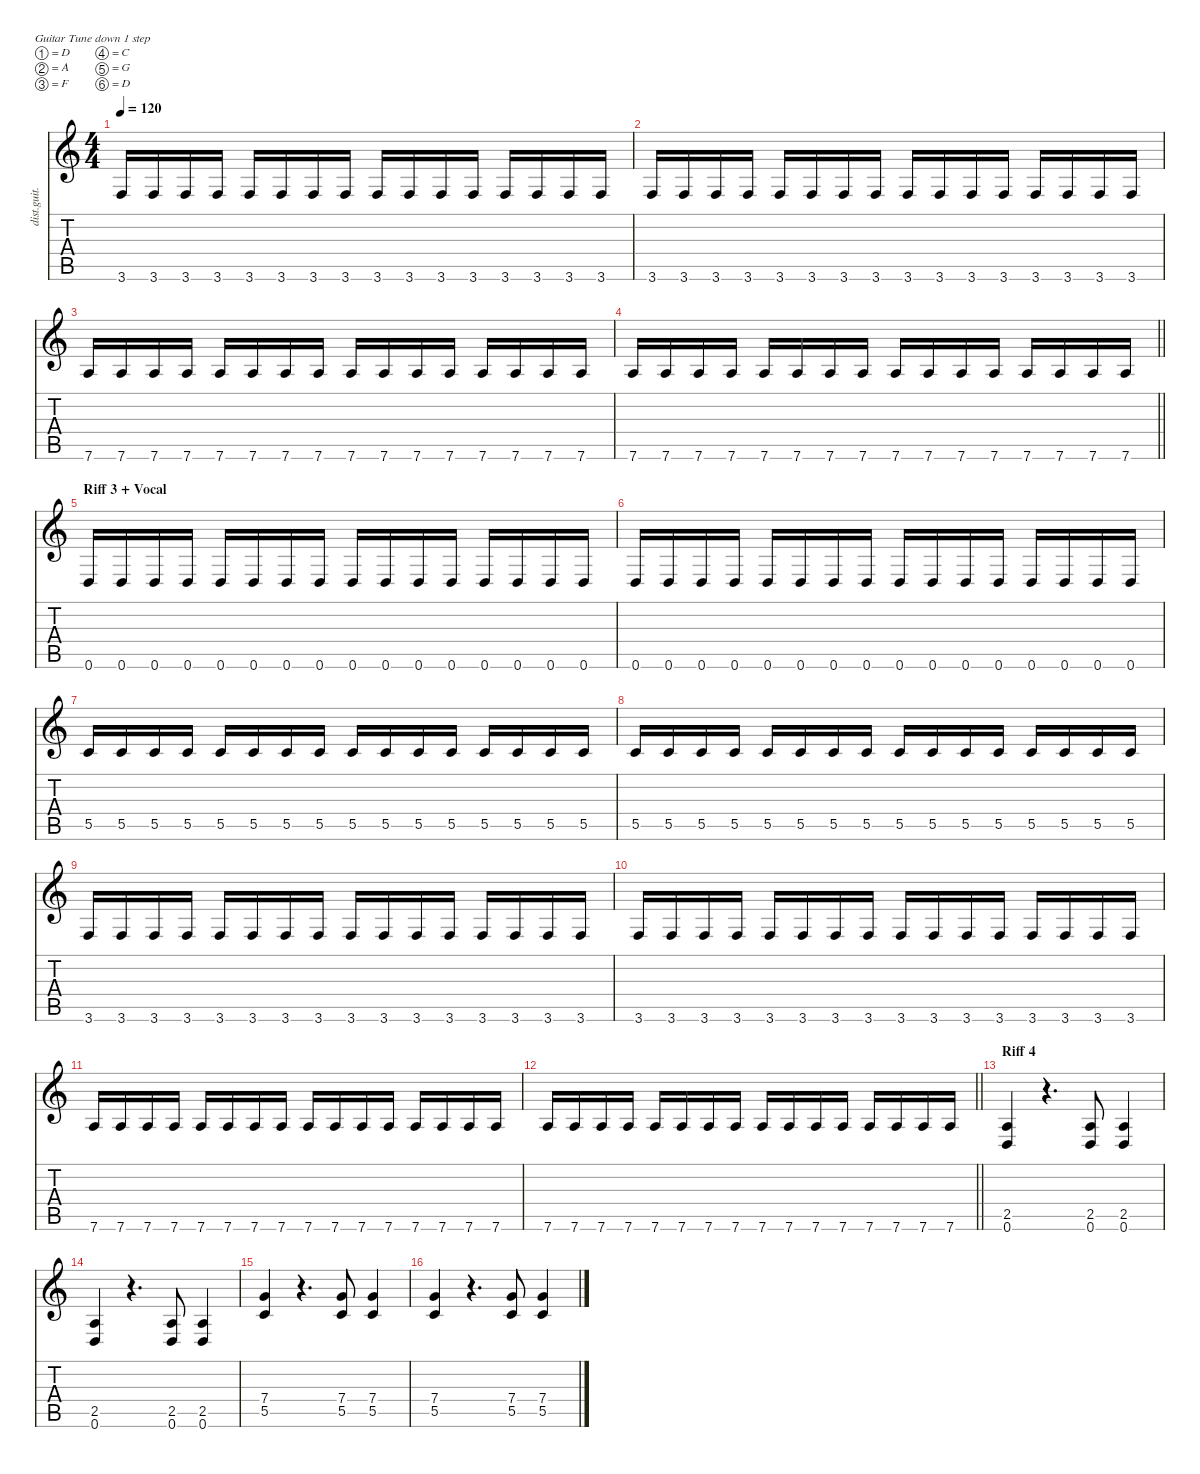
\defaultSystemsLayout 4
\hideDynamics
\bracketExtendMode nobrackets
\otherSystemsTrackNameOrientation horizontal
\track ("Rhytm guitar" "dist.guit.") {instrument distortionguitar}
\staff {score tabs}
\tuning (D4 A3 F3 C3 G2 D2)
\ts (4 4)
\tempo 120
\clef g2
\ks c
3.6.16{dy f beam Up} 3.6.16{beam Up} 3.6.16{beam Up} 3.6.16{beam Up} 3.6.16{beam Up} 3.6.16{beam Up} 3.6.16{beam Up} 3.6.16{beam Up} 3.6.16{beam Up} 3.6.16{beam Up} 3.6.16{beam Up} 3.6.16{beam Up} 3.6.16{beam Up} 3.6.16{beam Up} 3.6.16{beam Up} 3.6.16{beam Up} |
3.6.16{beam Up} 3.6.16{beam Up} 3.6.16{beam Up} 3.6.16{beam Up} 3.6.16{beam Up} 3.6.16{beam Up} 3.6.16{beam Up} 3.6.16{beam Up} 3.6.16{beam Up} 3.6.16{beam Up} 3.6.16{beam Up} 3.6.16{beam Up} 3.6.16{beam Up} 3.6.16{beam Up} 3.6.16{beam Up} 3.6.16{beam Up} |
7.6.16{beam Up} 7.6.16{beam Up} 7.6.16{beam Up} 7.6.16{beam Up} 7.6.16{beam Up} 7.6.16{beam Up} 7.6.16{beam Up} 7.6.16{beam Up} 7.6.16{beam Up} 7.6.16{beam Up} 7.6.16{beam Up} 7.6.16{beam Up} 7.6.16{beam Up} 7.6.16{beam Up} 7.6.16{beam Up} 7.6.16{beam Up} |
\barLineRight lightlight
7.6.16{beam Up} 7.6.16{beam Up} 7.6.16{beam Up} 7.6.16{beam Up} 7.6.16{beam Up} 7.6.16{beam Up} 7.6.16{beam Up} 7.6.16{beam Up} 7.6.16{beam Up} 7.6.16{beam Up} 7.6.16{beam Up} 7.6.16{beam Up} 7.6.16{beam Up} 7.6.16{beam Up} 7.6.16{beam Up} 7.6.16{beam Up} |
\section ("" "Riff 3 + Vocal")
0.6.16{beam Up} 0.6.16{beam Up} 0.6.16{beam Up} 0.6.16{beam Up} 0.6.16{beam Up} 0.6.16{beam Up} 0.6.16{beam Up} 0.6.16{beam Up} 0.6.16{beam Up} 0.6.16{beam Up} 0.6.16{beam Up} 0.6.16{beam Up} 0.6.16{beam Up} 0.6.16{beam Up} 0.6.16{beam Up} 0.6.16{beam Up} |
0.6.16{beam Up} 0.6.16{beam Up} 0.6.16{beam Up} 0.6.16{beam Up} 0.6.16{beam Up} 0.6.16{beam Up} 0.6.16{beam Up} 0.6.16{beam Up} 0.6.16{beam Up} 0.6.16{beam Up} 0.6.16{beam Up} 0.6.16{beam Up} 0.6.16{beam Up} 0.6.16{beam Up} 0.6.16{beam Up} 0.6.16{beam Up} |
5.5.16{beam Up} 5.5.16{beam Up} 5.5.16{beam Up} 5.5.16{beam Up} 5.5.16{beam Up} 5.5.16{beam Up} 5.5.16{beam Up} 5.5.16{beam Up} 5.5.16{beam Up} 5.5.16{beam Up} 5.5.16{beam Up} 5.5.16{beam Up} 5.5.16{beam Up} 5.5.16{beam Up} 5.5.16{beam Up} 5.5.16{beam Up} |
5.5.16{beam Up} 5.5.16{beam Up} 5.5.16{beam Up} 5.5.16{beam Up} 5.5.16{beam Up} 5.5.16{beam Up} 5.5.16{beam Up} 5.5.16{beam Up} 5.5.16{beam Up} 5.5.16{beam Up} 5.5.16{beam Up} 5.5.16{beam Up} 5.5.16{beam Up} 5.5.16{beam Up} 5.5.16{beam Up} 5.5.16{beam Up} |
3.6.16{beam Up} 3.6.16{beam Up} 3.6.16{beam Up} 3.6.16{beam Up} 3.6.16{beam Up} 3.6.16{beam Up} 3.6.16{beam Up} 3.6.16{beam Up} 3.6.16{beam Up} 3.6.16{beam Up} 3.6.16{beam Up} 3.6.16{beam Up} 3.6.16{beam Up} 3.6.16{beam Up} 3.6.16{beam Up} 3.6.16{beam Up} |
3.6.16{beam Up} 3.6.16{beam Up} 3.6.16{beam Up} 3.6.16{beam Up} 3.6.16{beam Up} 3.6.16{beam Up} 3.6.16{beam Up} 3.6.16{beam Up} 3.6.16{beam Up} 3.6.16{beam Up} 3.6.16{beam Up} 3.6.16{beam Up} 3.6.16{beam Up} 3.6.16{beam Up} 3.6.16{beam Up} 3.6.16{beam Up} |
7.6.16{beam Up} 7.6.16{beam Up} 7.6.16{beam Up} 7.6.16{beam Up} 7.6.16{beam Up} 7.6.16{beam Up} 7.6.16{beam Up} 7.6.16{beam Up} 7.6.16{beam Up} 7.6.16{beam Up} 7.6.16{beam Up} 7.6.16{beam Up} 7.6.16{beam Up} 7.6.16{beam Up} 7.6.16{beam Up} 7.6.16{beam Up} |
\barLineRight lightlight
7.6.16{beam Up} 7.6.16{beam Up} 7.6.16{beam Up} 7.6.16{beam Up} 7.6.16{beam Up} 7.6.16{beam Up} 7.6.16{beam Up} 7.6.16{beam Up} 7.6.16{beam Up} 7.6.16{beam Up} 7.6.16{beam Up} 7.6.16{beam Up} 7.6.16{beam Up} 7.6.16{beam Up} 7.6.16{beam Up} 7.6.16{beam Up} |
\section ("" "Riff 4")
(2.5 0.6).4{beam Up} r.4{d beam Up} (2.5 0.6).8{beam Up} (2.5 0.6).4{beam Up} |
(2.5 0.6).4{beam Up} r.4{d beam Up} (2.5 0.6).8{beam Up} (2.5 0.6).4{beam Up} |
(7.4 5.5).4{beam Up} r.4{d beam Up} (7.4 5.5).8{beam Up} (7.4 5.5).4{beam Up} |
(7.4 5.5).4{beam Up} r.4{d beam Up} (7.4 5.5).8{beam Up} (7.4 5.5).4{beam Up}
